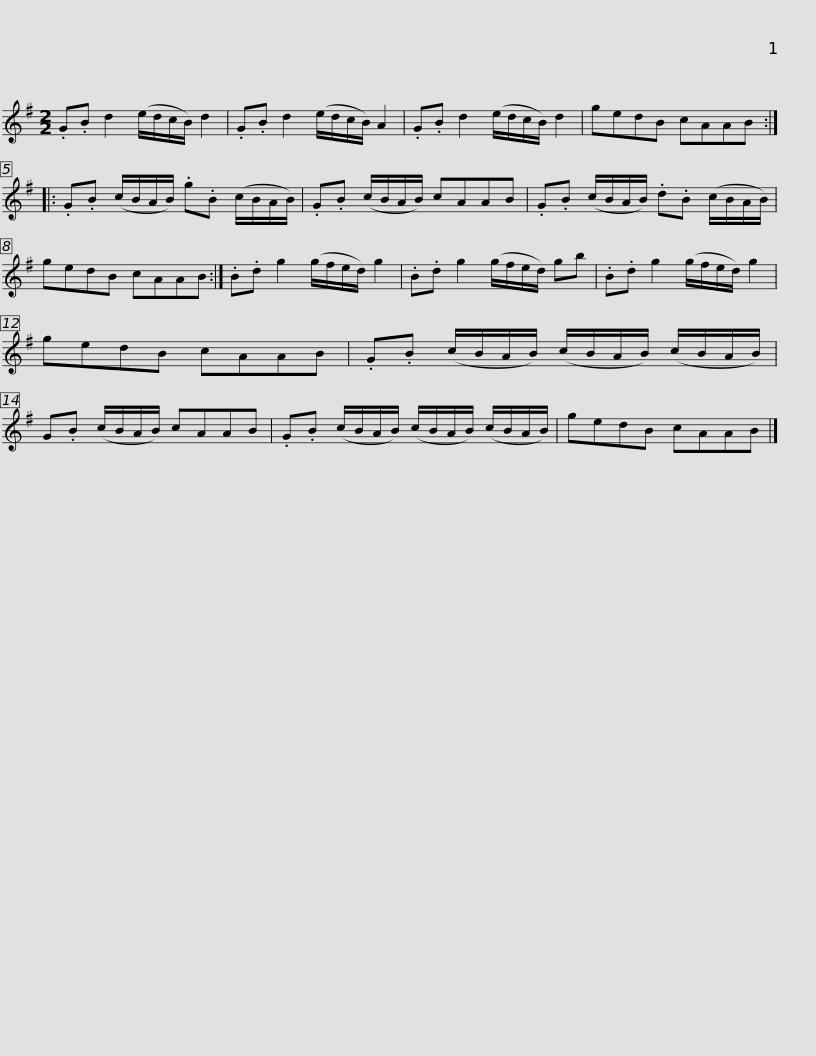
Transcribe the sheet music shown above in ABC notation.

X:1
L:1/8
M:2/2
I:linebreak $
K:G
V:1 treble
V:1
 .G.B d2 (e/d/c/B/) d2 | .G.B d2 (e/d/c/B/) A2 | .G.B d2 (e/d/c/B/) d2 | gedB cAAB :: .G.B (c/B/A/B/) .g.B (c/B/A/B/) |$ %5
 .G.B (c/B/A/B/) cAAB | .G.B (c/B/A/B/) .d.B (c/B/A/B/) | gedB cAAB :| .B.d g2 (g/f/e/d/) g2 | .B.d g2 (g/f/e/d/) gb |$ %10
 .B.d g2 (g/f/e/d/) g2 | gedB cAAB | .G.B (c/B/A/B/) (c/B/A/B/) (c/B/A/B/) | G.B (c/B/A/B/) cAAB |$ .G.B (c/B/A/B/) (c/B/A/B/) (c/B/A/B/) | %15
 gedB cAAB |] %16
